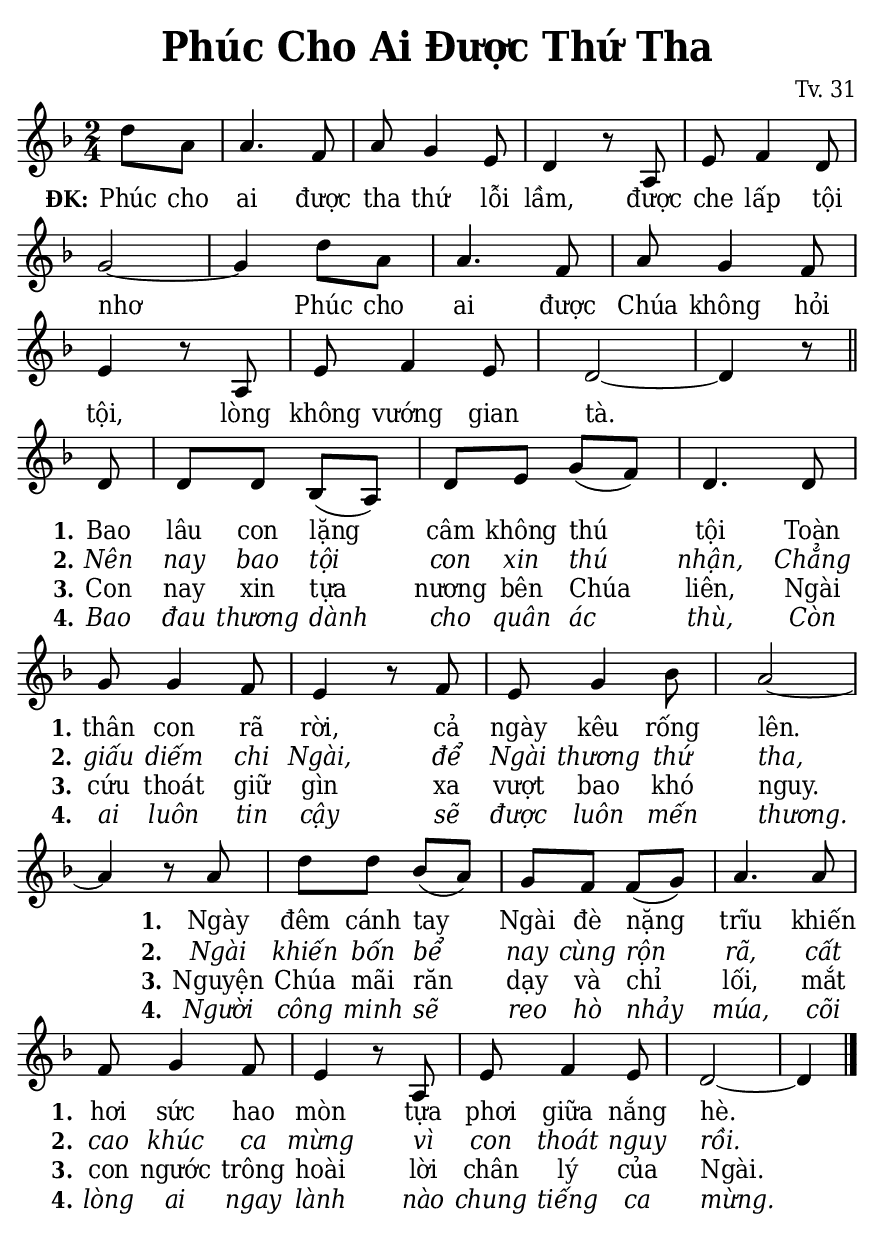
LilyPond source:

% Cài đặt chung\
\version "2.22.1"
\include "english.ly"

\header {
  title = \markup { \fontsize #1 "Phúc Cho Ai Được Thứ Tha" }
  composer = "Tv. 31"
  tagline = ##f
}

% mã nguồn cho những chức năng chưa hỗ trợ trong phiên bản lilypond hiện tại
% cung cấp bởi cộng đồng lilypond khi gửi email đến lilypond-user@gnu.org
% Đổi kích thước nốt cho bè phụ
notBePhu =
#(define-music-function (font-size music) (number? ly:music?)
   (for-some-music
     (lambda (m)
       (if (music-is-of-type? m 'rhythmic-event)
           (begin
             (set! (ly:music-property m 'tweaks)
                   (cons `(font-size . ,font-size)
                         (ly:music-property m 'tweaks)))
             #t)
           #f))
     music)
   music)

% in số phiên khúc trên mỗi dòng
#(define (add-grob-definition grob-name grob-entry)
     (set! all-grob-descriptions
           (cons ((@@ (lily) completize-grob-entry)
                  (cons grob-name grob-entry))
                 all-grob-descriptions)))

#(add-grob-definition
    'StanzaNumberSpanner
    `((direction . ,LEFT)
      (font-series . bold)
      (padding . 1.0)
      (side-axis . ,X)
      (stencil . ,ly:text-interface::print)
      (X-offset . ,ly:side-position-interface::x-aligned-side)
      (Y-extent . ,grob::always-Y-extent-from-stencil)
      (meta . ((class . Spanner)
               (interfaces . (font-interface
                              side-position-interface
                              stanza-number-interface
                              text-interface))))))

\layout {
    \context {
      \Global
      \grobdescriptions #all-grob-descriptions
    }
    \context {
      \Score
      \remove Stanza_number_align_engraver
      \consists
        #(lambda (context)
           (let ((texts '())
                 (syllables '()))
             (make-engraver
              (acknowledgers
               ((stanza-number-interface engraver grob source-engraver)
                  (set! texts (cons grob texts)))
               ((lyric-syllable-interface engraver grob source-engraver)
                  (set! syllables (cons grob syllables))))
              ((stop-translation-timestep engraver)
                 (for-each
                  (lambda (text)
                    (for-each
                     (lambda (syllable)
                       (ly:pointer-group-interface::add-grob
                        text
                        'side-support-elements
                        syllable))
                     syllables))
                  texts)
                 (set! syllables '())))))
    }
    \context {
      \Lyrics
      \remove Stanza_number_engraver
      \consists
        #(lambda (context)
           (let ((text #f)
                 (last-stanza #f))
             (make-engraver
              ((process-music engraver)
                 (let ((stanza (ly:context-property context 'stanza #f)))
                   (if (and stanza (not (equal? stanza last-stanza)))
                       (let ((column (ly:context-property context
'currentCommandColumn)))
                         (set! last-stanza stanza)
                         (if text
                             (ly:spanner-set-bound! text RIGHT column))
                         (set! text (ly:engraver-make-grob engraver
'StanzaNumberSpanner '()))
                         (ly:grob-set-property! text 'text stanza)
                         (ly:spanner-set-bound! text LEFT column)))))
              ((finalize engraver)
                 (if text
                     (let ((column (ly:context-property context
'currentCommandColumn)))
                       (ly:spanner-set-bound! text RIGHT column)))))))
      \override StanzaNumberSpanner.horizon-padding = 10000
    }
}

stanzaReminderOff =
  \temporary \override StanzaNumberSpanner.after-line-breaking =
     #(lambda (grob)
        ;; Can be replaced with (not (first-broken-spanner? grob)) in 2.23.
        (if (let ((siblings (ly:spanner-broken-into (ly:grob-original grob))))
              (and (pair? siblings)
                   (not (eq? grob (car siblings)))))
            (ly:grob-suicide! grob)))

stanzaReminderOn = \undo \stanzaReminderOff
% kết thúc mã nguồn

% Nhạc phiên khúc
nhacPhienKhucSop = \relative c'' {
  \partial 4 d8 a |
  a4. f8 |
  a g4 e8 |
  d4 r8 a |
  e' f4 d8 |
  g2 ~ |
  g4 d'8 a |
  a4. f8 |
  a g4 f8 |
  e4 r8 a, |
  e' f4 e8 |
  d2 ~ |
  d4 r8 \bar "||" \break
  
  d |
  d d bf (a) |
  d e g (f) |
  d4. d8 |
  g g4 f8 |
  e4 r8 f |
  e g4 bf8 |
  a2 ~ |
  a4 r8 a |
  d d bf (a) |
  g f f (g) |
  a4. a8 |
  f g4 f8 |
  e4 r8 a, |
  e' f4 e8 |
  d2 ~ |
  d4 \bar "|."
}

nhacPhienKhucAlto = \relative c' {
  
}

% Lời phiên khúc
loiPhienKhucSop = \lyrics {
  \stanzaReminderOff
  \set stanza = "ĐK:"
  Phúc cho ai được tha thứ lỗi lầm,
  được che lấp tội nhơ
  Phúc cho ai được Chúa không hỏi tội,
  lòng không vướng gian tà.
  \stanzaReminderOn
  <<
    {
      \set stanza = "1."
      Bao lâu con lặng câm không thú tội
      Toàn thân con rã rời,
      cả ngày kêu rống lên.
      Ngày đêm cánh tay Ngài đè nặng trĩu
      khiến hơi sức hao mòn tựa phơi giữa nắng hè.
    }
    \new Lyrics {
	    \set associatedVoice = "beSop"
	    \set stanza = "2."
      \override Lyrics.LyricText.font-shape = #'italic
	    Nên nay bao tội con xin thú nhận,
	    Chẳng giấu diếm chi Ngài,
	    để Ngài thương thứ tha,
	    Ngài khiến bốn bể nay cùng rộn rã,
	    cất cao khúc ca mừng vì con thoát nguy rồi.
    }
    \new Lyrics {
	    \set associatedVoice = "beSop"
	    \set stanza = "3."
	    Con nay xin tựa nương bên Chúa liên,
	    Ngài cứu thoát giữ gìn
	    xa vượt bao khó nguy.
	    Nguyện Chúa mãi răn dạy và chỉ lối,
	    mắt con ngước trông hoài lời chân lý của Ngài.
    }
    \new Lyrics {
	    \set associatedVoice = "beSop"
	    \set stanza = "4."
      \override Lyrics.LyricText.font-shape = #'italic
	    Bao đau thương dành cho quân ác thù,
	    Còn ai luôn tin cậy sẽ được luôn mến thương.
	    Người công minh sẽ reo hò nhảy múa,
	    cõi lòng ai ngay lành nào chung tiếng ca mừng.
    }
  >>
}

% Dàn trang
\paper {
  #(set-paper-size "a5")
  top-margin = 3\mm
  bottom-margin = 3\mm
  left-margin = 3\mm
  right-margin = 3\mm
  indent = #0
  #(define fonts
	 (make-pango-font-tree "Deja Vu Serif Condensed"
	 		       "Deja Vu Serif Condensed"
			       "Deja Vu Serif Condensed"
			       (/ 20 20)))
  print-page-number = ##f
  page-count = #1
}

TongNhip = {
  \key f \major \time 2/4
  \set Timing.beamExceptions = #'()
  \set Timing.baseMoment = #(ly:make-moment 1/4)
}

\score {
  \new ChoirStaff <<
    \new Staff \with {
        \consists "Merge_rests_engraver"
        printPartCombineTexts = ##f
      }
      <<
      \new Voice \TongNhip \partCombine 
        \nhacPhienKhucSop
        \notBePhu -1 { \nhacPhienKhucAlto }
      \new NullVoice = beSop \nhacPhienKhucSop
      \new Lyrics \lyricsto beSop \loiPhienKhucSop
      >>
  >>
  \layout {
    \override Lyrics.LyricSpace.minimum-distance = #1
    \override Score.BarNumber.break-visibility = ##(#f #f #f)
    \override Score.SpacingSpanner.uniform-stretching = ##t
  } 
}
